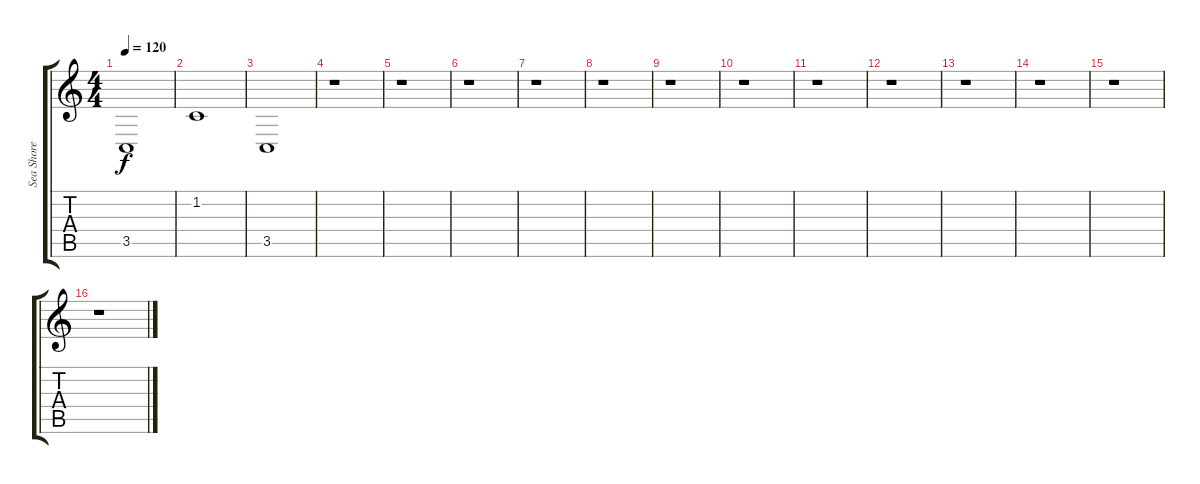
\track ("Sea Shore" "Sea Shore") {instrument seashore}
\staff {score tabs}
\tuning (E4 B3 G3 D3 A2 E2) {hide}
\ts (4 4)
\tempo 120
\clef g2
\ks c
3.5.1{dy f instrument seashore} |
1.2.1 |
3.5.1 |
r.1 |
r.1 |
r.1 |
r.1 |
r.1 |
r.1 |
r.1 |
r.1 |
r.1 |
r.1 |
r.1 |
r.1 |
r.1
